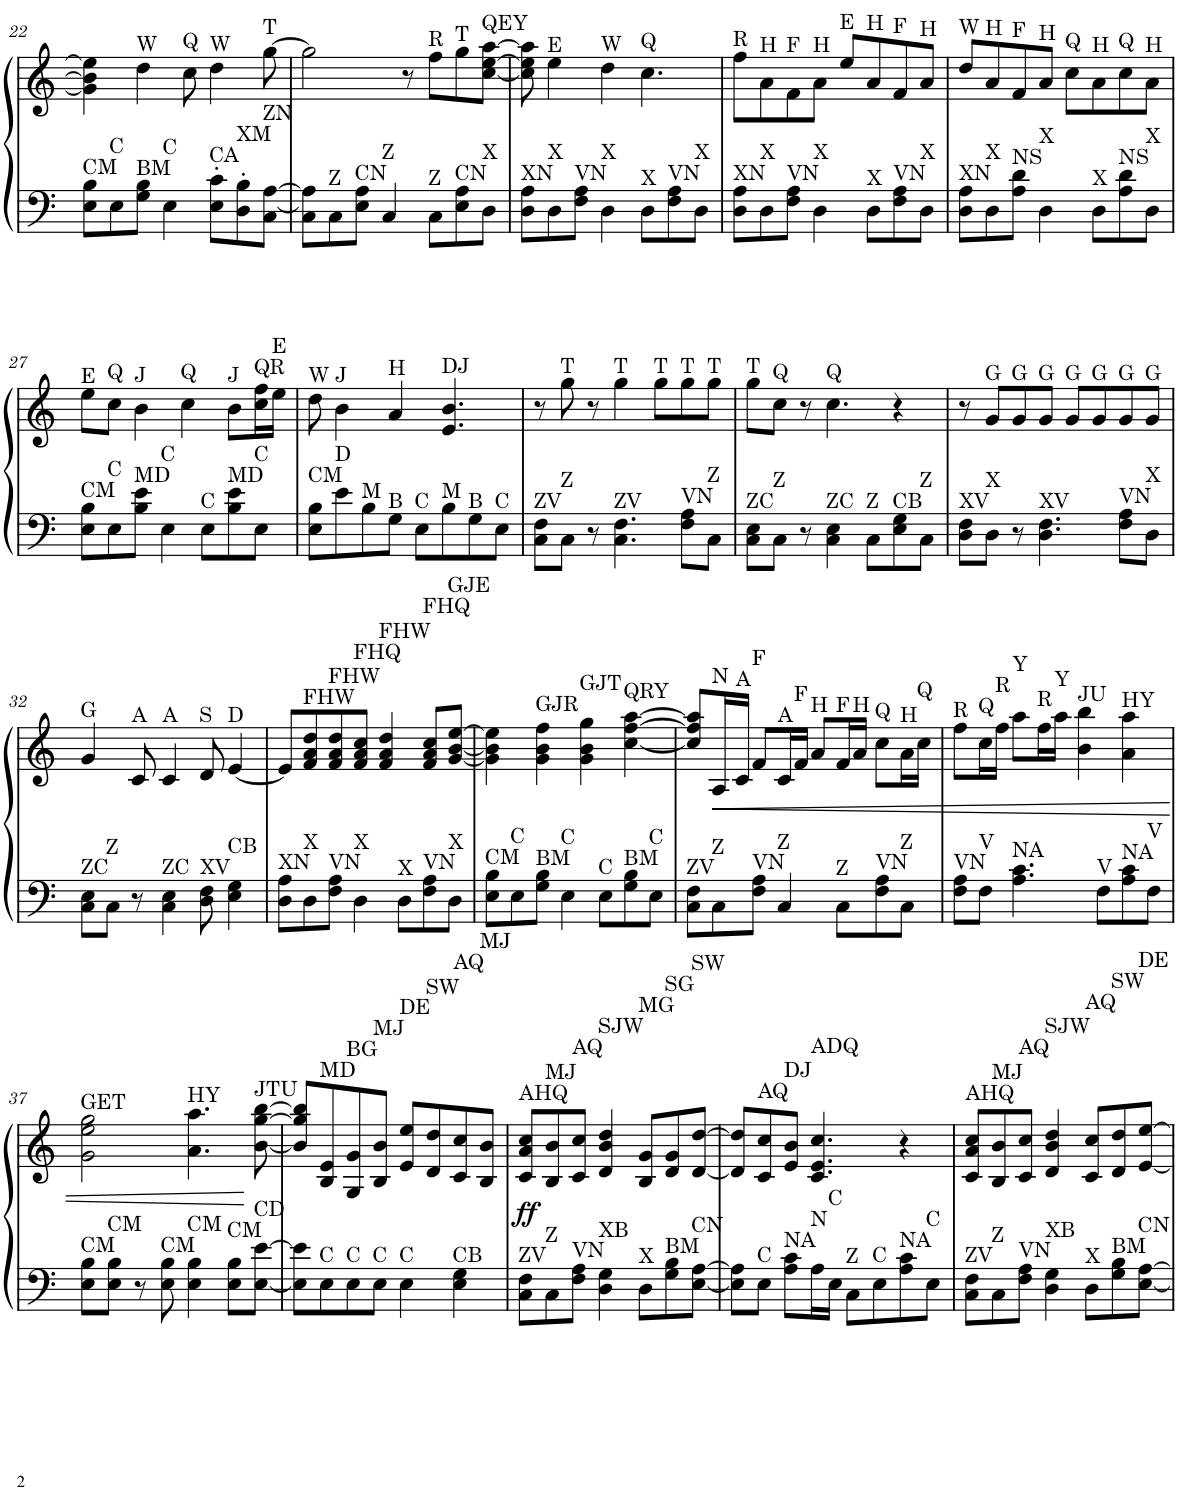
**kern	**kern	**dynam
*part1	*part1	*part1
*staff2	*staff1	*staff1/2
*I"Piano	*	*
*I'Pno.	*	*
!!LO:PB:g=z
*clefF4	*clefG2	*
*k[]	*k[]	*
*M4/4	*M4/4	*
=22	=22	=22
!LO:TX:a:t=CM	!	!
8E\ 8B\L	4g\] 4b\] 4ee\]	.
!LO:TX:a:t=C	!	!
8E\	.	.
!	!LO:TX:a:t=W	!
!LO:TX:a:t=BM	!	!
8G\ 8B\J	4dd\	.
!LO:TX:a:t=C	!	!
4E\	.	.
!	!LO:TX:a:t=Q	!
.	8cc\	.
!	!LO:TX:a:t=W	!
!LO:TX:a:t=CA	!	!
8E\' 8c\'L	4dd\	.
!LO:TX:a:t=XM	!	!
8D\' 8B\'	.	.
!	!LO:TX:a:t=T	!
!LO:TX:a:t=ZN	!	!
[8C\ [8A\J	[8gg\	.
=23	=23	=23
8C\] 8A\]L	2gg\]	.
!LO:TX:a:t=Z	!	!
8C\	.	.
!LO:TX:a:t=CN	!	!
8E\ 8A\J	.	.
!LO:TX:a:t=Z	!	!
4C/	.	.
.	8r	.
!	!LO:TX:a:t=R	!
!LO:TX:a:t=Z	!	!
8C\L	8ff\L	.
!	!LO:TX:a:t=T	!
!LO:TX:a:t=CN	!	!
8E\ 8A\	8gg\	.
!	!LO:TX:a:t=QEY	!
!LO:TX:a:t=X	!	!
8D\J	[8cc\ [8ee\ [8aa\J	.
=24	=24	=24
!LO:TX:a:t=XN	!	!
8D\ 8A\L	8cc\] 8ee\] 8aa\]	.
!	!LO:TX:a:t=E	!
!LO:TX:a:t=X	!	!
8D\	4ee\	.
!LO:TX:a:t=VN	!	!
8F\ 8A\J	.	.
!	!LO:TX:a:t=W	!
!LO:TX:a:t=X	!	!
4D\	4dd\	.
!	!LO:TX:a:t=Q	!
!LO:TX:a:t=X	!	!
8D\L	4.cc\	.
!LO:TX:a:t=VN	!	!
8F\ 8A\	.	.
!LO:TX:a:t=X	!	!
8D\J	.	.
=25	=25	=25
!	!LO:TX:a:t=R	!
!LO:TX:a:t=XN	!	!
8D\ 8A\L	8ff\L	.
!	!LO:TX:a:t=H	!
!LO:TX:a:t=X	!	!
8D\	8a\	.
!	!LO:TX:a:t=F	!
!LO:TX:a:t=VN	!	!
8F\ 8A\J	8f\	.
!	!LO:TX:a:t=H	!
!LO:TX:a:t=X	!	!
4D\	8a\J	.
!	!LO:TX:a:t=E	!
.	8ee/L	.
!	!LO:TX:a:t=H	!
!LO:TX:a:t=X	!	!
8D\L	8a/	.
!	!LO:TX:a:t=F	!
!LO:TX:a:t=VN	!	!
8F\ 8A\	8f/	.
!	!LO:TX:a:t=H	!
!LO:TX:a:t=X	!	!
8D\J	8a/J	.
=26	=26	=26
!	!LO:TX:a:t=W	!
!LO:TX:a:t=XN	!	!
8D\ 8A\L	8dd/L	.
!	!LO:TX:a:t=H	!
!LO:TX:a:t=X	!	!
8D\	8a/	.
!	!LO:TX:a:t=F	!
!LO:TX:a:t=NS	!	!
8A\ 8d\J	8f/	.
!	!LO:TX:a:t=H	!
!LO:TX:a:t=X	!	!
4D\	8a/J	.
!	!LO:TX:a:t=Q	!
.	8cc\L	.
!	!LO:TX:a:t=H	!
!LO:TX:a:t=X	!	!
8D\L	8a\	.
!	!LO:TX:a:t=Q	!
!LO:TX:a:t=NS	!	!
8A\ 8d\	8cc\	.
!	!LO:TX:a:t=H	!
!LO:TX:a:t=X	!	!
8D\J	8a\J	.
!!LO:LB:g=z
=27	=27	=27
!	!LO:TX:a:t=E	!
!LO:TX:a:t=CM	!	!
8E\ 8B\L	8ee\L	.
!	!LO:TX:a:t=Q	!
!LO:TX:a:t=C	!	!
8E\	8cc\J	.
!	!LO:TX:a:t=J	!
!LO:TX:a:t=MD	!	!
8B\ 8e\J	4b\	.
!LO:TX:a:t=C	!	!
4E\	.	.
!	!LO:TX:a:t=Q	!
.	4cc\	.
!LO:TX:a:t=C	!	!
8E\L	.	.
!	!LO:TX:a:t=J	!
!LO:TX:a:t=MD	!	!
8B\ 8e\	8b\L	.
!	!LO:TX:a:t=QR	!
!LO:TX:a:t=C	!	!
8E\J	16cc\ 16ff\L	.
!	!LO:TX:a:t=E	!
.	16ee\JJ	.
=28	=28	=28
!	!LO:TX:a:t=W	!
!LO:TX:a:t=CM	!	!
8E\ 8B\L	8dd\	.
!	!LO:TX:a:t=J	!
!LO:TX:a:t=D	!	!
8e\	4b\	.
!LO:TX:a:t=M	!	!
8B\	.	.
!	!LO:TX:a:t=H	!
!LO:TX:a:t=B	!	!
8G\J	4a/	.
!LO:TX:a:t=C	!	!
8E\L	.	.
!	!LO:TX:a:t=DJ	!
!LO:TX:a:t=M	!	!
8B\	4.e/ 4.b/	.
!LO:TX:a:t=B	!	!
8G\	.	.
!LO:TX:a:t=C	!	!
8E\J	.	.
=29	=29	=29
!LO:TX:a:t=ZV	!	!
8C\ 8F\L	8r	.
!	!LO:TX:a:t=T	!
!LO:TX:a:t=Z	!	!
8C\J	8gg\	.
8r	8r	.
!	!LO:TX:a:t=T	!
!LO:TX:a:t=ZV	!	!
4.C\ 4.F\	4gg\	.
!	!LO:TX:a:t=T	!
.	8gg\L	.
!	!LO:TX:a:t=T	!
!LO:TX:a:t=VN	!	!
8F\ 8A\L	8gg\	.
!	!LO:TX:a:t=T	!
!LO:TX:a:t=Z	!	!
8C\J	8gg\J	.
=30	=30	=30
!	!LO:TX:a:t=T	!
!LO:TX:a:t=ZC	!	!
8C\ 8E\L	8gg\L	.
!	!LO:TX:a:t=Q	!
!LO:TX:a:t=Z	!	!
8C\J	8cc\J	.
8r	8r	.
!	!LO:TX:a:t=Q	!
!LO:TX:a:t=ZC	!	!
4C\ 4E\	4.cc\	.
!LO:TX:a:t=Z	!	!
8C\L	.	.
!LO:TX:a:t=CB	!	!
8E\ 8G\	4r	.
!LO:TX:a:t=Z	!	!
8C\J	.	.
=31	=31	=31
!LO:TX:a:t=XV	!	!
8D\ 8F\L	8r	.
!	!LO:TX:a:t=G	!
!LO:TX:a:t=X	!	!
8D\J	8g/L	.
!	!LO:TX:a:t=G	!
8r	8g/	.
!	!LO:TX:a:t=G	!
!LO:TX:a:t=XV	!	!
4.D\ 4.F\	8g/J	.
!	!LO:TX:a:t=G	!
.	8g/L	.
!	!LO:TX:a:t=G	!
.	8g/	.
!	!LO:TX:a:t=G	!
!LO:TX:a:t=VN	!	!
8F\ 8A\L	8g/	.
!	!LO:TX:a:t=G	!
!LO:TX:a:t=X	!	!
8D\J	8g/J	.
!!LO:LB:g=z
=32	=32	=32
!	!LO:TX:a:t=G	!
!LO:TX:a:t=ZC	!	!
8C\ 8E\L	4g/	.
!LO:TX:a:t=Z	!	!
8C\J	.	.
!	!LO:TX:a:t=A	!
8r	8c/	.
!	!LO:TX:a:t=A	!
!LO:TX:a:t=ZC	!	!
4C\ 4E\	4c/	.
!	!LO:TX:a:t=S	!
!LO:TX:a:t=XV	!	!
8D\ 8F\	8d/	.
!	!LO:TX:a:t=D	!
!LO:TX:a:t=CB	!	!
4E\ 4G\	[4e/	.
=33	=33	=33
!LO:TX:a:t=XN	!	!
8D\ 8A\L	8e/L]	.
!	!LO:TX:a:t=FHW	!
!LO:TX:a:t=X	!	!
8D\	8f/ 8a/ 8dd/	.
!	!LO:TX:a:t=FHW	!
!LO:TX:a:t=VN	!	!
8F\ 8A\J	8f/ 8a/ 8dd/	.
!	!LO:TX:a:t=FHQ	!
!LO:TX:a:t=X	!	!
4D\	8f/ 8a/ 8cc/J	.
!	!LO:TX:a:t=FHW	!
.	4f/ 4a/ 4dd/	.
!LO:TX:a:t=X	!	!
8D\L	.	.
!	!LO:TX:a:t=FHQ	!
!LO:TX:a:t=VN	!	!
8F\ 8A\	8f/ 8a/ 8cc/L	.
!	!LO:TX:a:t=GJE	!
!LO:TX:a:t=X	!	!
8D\J	[8g/ [8b/ [8ee/J	.
=34	=34	=34
!LO:TX:a:t=CM	!	!
8E\ 8B\L	4g\] 4b\] 4ee\]	.
!LO:TX:a:t=C	!	!
8E\	.	.
!	!LO:TX:a:t=GJR	!
!LO:TX:a:t=BM	!	!
8G\ 8B\J	4g\ 4b\ 4ff\	.
!LO:TX:a:t=C	!	!
4E\	.	.
!	!LO:TX:a:t=GJT	!
.	4g\ 4b\ 4gg\	.
!LO:TX:a:t=C	!	!
8E\L	.	.
!	!LO:TX:a:t=QRY	!
!LO:TX:a:t=BM	!	!
8G\ 8B\	[4cc\ [4ff\ [4aa\	.
!LO:TX:a:t=C	!	!
8E\J	.	.
=35	=35	=35
!LO:TX:a:t=ZV	!	!
8C\ 8F\L	8cc/] 8ff/] 8aa/]L	.
!	!LO:TX:a:t=N	!
!LO:TX:a:t=Z	!	!
!	!	!LO:HP:b
8C\	16A/L	<
!	!LO:TX:a:t=A	!
.	16c/JJ	.
!	!LO:TX:a:t=F	!
!LO:TX:a:t=VN	!	!
8F\ 8A\J	8f/L	.
!	!LO:TX:a:t=A	!
!LO:TX:a:t=Z	!	!
4C/	16c/L	.
!	!LO:TX:a:t=F	!
.	16f/JJ	.
!	!LO:TX:a:t=H	!
.	8a/L	.
!	!LO:TX:a:t=F	!
!LO:TX:a:t=Z	!	!
8C\L	16f/L	.
!	!LO:TX:a:t=H	!
.	16a/JJ	.
!	!LO:TX:a:t=Q	!
!LO:TX:a:t=VN	!	!
8F\ 8A\	8cc\L	.
!	!LO:TX:a:t=H	!
!LO:TX:a:t=Z	!	!
8C\J	16a\L	.
!	!LO:TX:a:t=Q	!
.	16cc\JJ	.
=36	=36	=36
!	!LO:TX:a:t=R	!
!LO:TX:a:t=VN	!	!
8F\ 8A\L	8ff\L	.
!	!LO:TX:a:t=Q	!
!LO:TX:a:t=V	!	!
8F\J	16cc\L	.
!	!LO:TX:a:t=R	!
.	16ff\JJ	.
!	!LO:TX:a:t=Y	!
!LO:TX:a:t=NA	!	!
4.A\ 4.c\	8aa\L	.
!	!LO:TX:a:t=R	!
.	16ff\L	.
!	!LO:TX:a:t=Y	!
.	16aa\JJ	.
!	!LO:TX:a:t=JU	!
.	4b\ 4bb\	.
!LO:TX:a:t=V	!	!
8F\L	.	.
!	!LO:TX:a:t=HY	!
!LO:TX:a:t=NA	!	!
8A\ 8c\	4a\ 4aa\	.
!LO:TX:a:t=V	!	!
8F\J	.	.
!!LO:LB:g=z
=37	=37	=37
!	!LO:TX:a:t=GET	!
!LO:TX:a:t=CM	!	!
8E\ 8B\L	2g\ 2ee\ 2gg\	.
!LO:TX:a:t=CM	!	!
8E\ 8B\J	.	.
8r	.	.
!LO:TX:a:t=CM	!	!
8E\ 8B\	.	.
!	!LO:TX:a:t=HY	!
!LO:TX:a:t=CM	!	!
4E\ 4B\	4.a\ 4.aa\	.
!LO:TX:a:t=CM	!	!
8E\ 8B\L	.	.
!	!LO:TX:a:t=JTU	!
!LO:TX:a:t=CD	!	!
[8E\ [8e\J	[8b\ [8gg\ [8bb\	[
=38	=38	=38
8E\] 8e\]L	8b/] 8gg/] 8bb/]L	.
!	!LO:TX:a:t=MD	!
!LO:TX:a:t=C	!	!
8E\	8B/ 8e/	.
!	!LO:TX:a:t=BG	!
!LO:TX:a:t=C	!	!
8E\	8G/ 8g/	.
!	!LO:TX:a:t=MJ	!
!LO:TX:a:t=C	!	!
8E\J	8B/ 8b/J	.
!	!LO:TX:a:t=DE	!
!LO:TX:a:t=C	!	!
4E\	8e/ 8ee/L	.
!	!LO:TX:a:t=SW	!
.	8d/ 8dd/	.
!	!LO:TX:a:t=AQ	!
!LO:TX:a:t=CB	!	!
4E\ 4G\	8c/ 8cc/	.
!	!LO:TX:a:t=MJ	!
.	8B/ 8b/J	.
=39	=39	=39
!	!LO:TX:a:t=AHQ	!
!LO:TX:a:t=ZV	!	!
!	!	!LO:DY:b
8C\ 8F\L	8c/ 8a/ 8cc/L	ff
!	!LO:TX:a:t=MJ	!
!LO:TX:a:t=Z	!	!
8C\	8B/ 8b/	.
!	!LO:TX:a:t=AQ	!
!LO:TX:a:t=VN	!	!
8F\ 8A\J	8c/ 8cc/J	.
!	!LO:TX:a:t=SJW	!
!LO:TX:a:t=XB	!	!
4D\ 4G\	4d/ 4b/ 4dd/	.
!	!LO:TX:a:t=MG	!
!LO:TX:a:t=X	!	!
8D\L	8B/ 8g/L	.
!	!LO:TX:a:t=SG	!
!LO:TX:a:t=BM	!	!
8G\ 8B\	8d/ 8g/	.
!	!LO:TX:a:t=SW	!
!LO:TX:a:t=CN	!	!
[8E\ [8A\J	[8d/ [8dd/J	.
=40	=40	=40
8E\] 8A\]L	8d/] 8dd/]L	.
!	!LO:TX:a:t=AQ	!
!LO:TX:a:t=C	!	!
8E\J	8c/ 8cc/	.
!	!LO:TX:a:t=DJ	!
!LO:TX:a:t=NA	!	!
8A\ 8c\L	8e/ 8b/J	.
!	!LO:TX:a:t=ADQ	!
!LO:TX:a:t=N	!	!
16A\L	4.c/ 4.e/ 4.cc/	.
!LO:TX:a:t=C	!	!
16E\JJ	.	.
!LO:TX:a:t=Z	!	!
8C\L	.	.
!LO:TX:a:t=C	!	!
8E\	.	.
!LO:TX:a:t=NA	!	!
8A\ 8c\	4r	.
!LO:TX:a:t=C	!	!
8E\J	.	.
=41	=41	=41
!	!LO:TX:a:t=AHQ	!
!LO:TX:a:t=ZV	!	!
8C\ 8F\L	8c/ 8a/ 8cc/L	.
!	!LO:TX:a:t=MJ	!
!LO:TX:a:t=Z	!	!
8C\	8B/ 8b/	.
!	!LO:TX:a:t=AQ	!
!LO:TX:a:t=VN	!	!
8F\ 8A\J	8c/ 8cc/J	.
!	!LO:TX:a:t=SJW	!
!LO:TX:a:t=XB	!	!
4D\ 4G\	4d/ 4b/ 4dd/	.
!	!LO:TX:a:t=AQ	!
!LO:TX:a:t=X	!	!
8D\L	8c/ 8cc/L	.
!	!LO:TX:a:t=SW	!
!LO:TX:a:t=BM	!	!
8G\ 8B\	8d/ 8dd/	.
!	!LO:TX:a:t=DE	!
!LO:TX:a:t=CN	!	!
[8E\ [8A\J	[8e/ [8ee/J	.
=	=	=
*-	*-	*-
